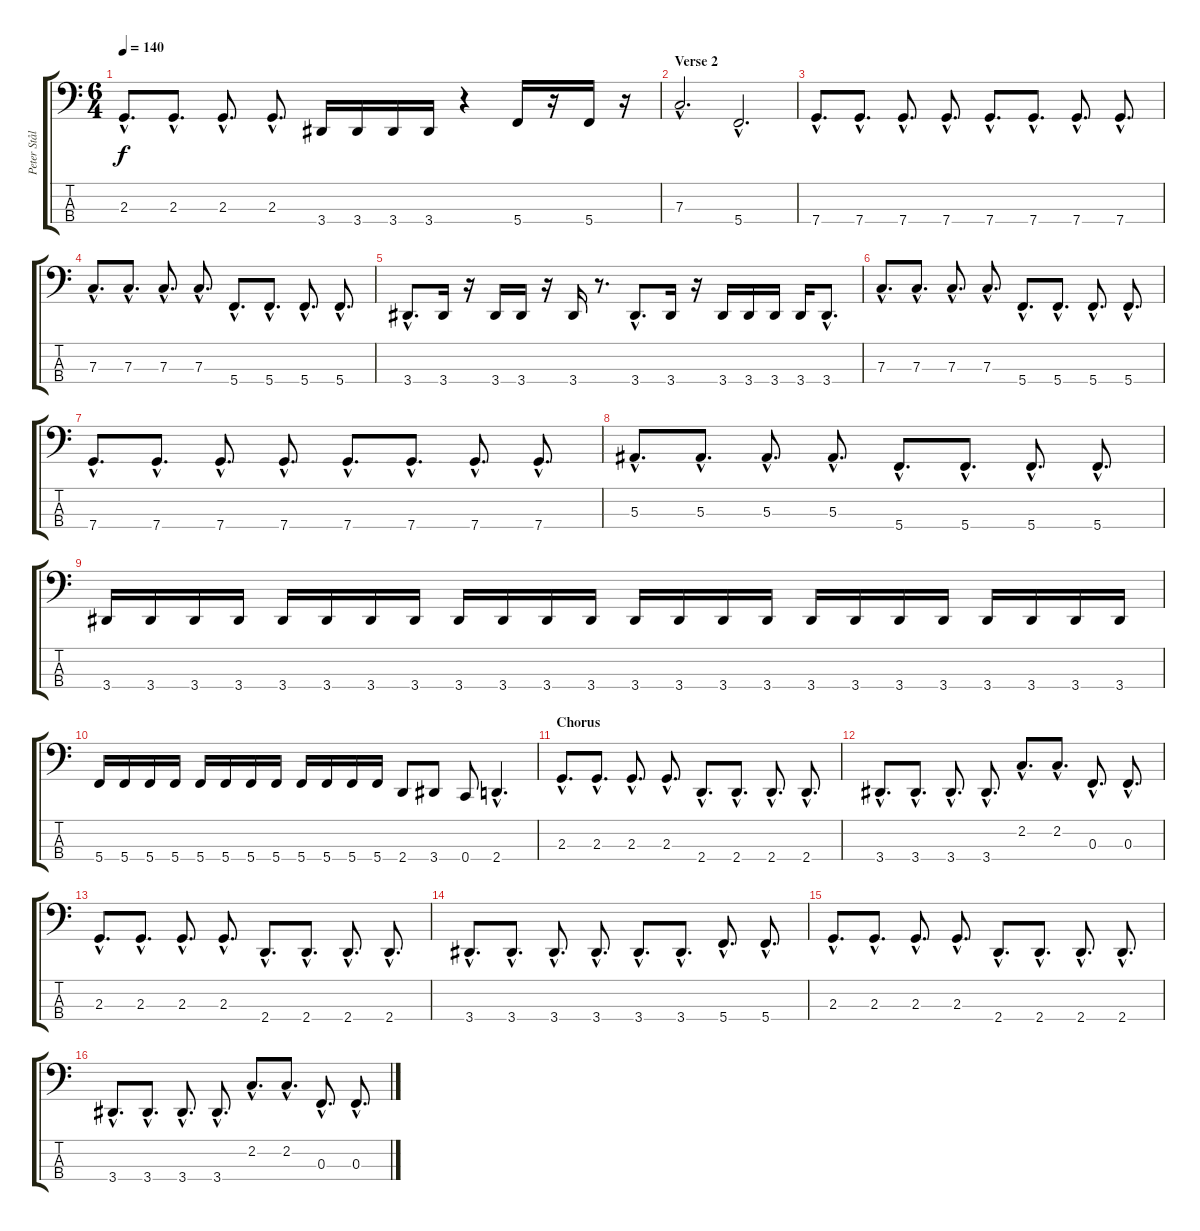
\track ("Peter Stålfors - Bass" "Peter Stål") {instrument electricbasspick}
\staff {score tabs}
\tuning (Eb2 Bb1 F1 C1) {hide}
\ts (6 4)
\tempo 140
\clef f4
\ks c
2.3{hac}.8{d dy f} 2.3{hac}.8{d} 2.3{hac}.8{d} 2.3{hac}.8{d} 3.4.16 3.4.16 3.4.16 3.4.16 r.4 5.4.16 r.16 5.4.16 r.16 |
\section ("" "Verse 2")
7.3{hac}.2{d} 5.4{hac}.2{d} |
7.4{hac}.8{d} 7.4{hac}.8{d} 7.4{hac}.8{d} 7.4{hac}.8{d} 7.4{hac}.8{d} 7.4{hac}.8{d} 7.4{hac}.8{d} 7.4{hac}.8{d} |
7.3{hac}.8{d} 7.3{hac}.8{d} 7.3{hac}.8{d} 7.3{hac}.8{d} 5.4{hac}.8{d} 5.4{hac}.8{d} 5.4{hac}.8{d} 5.4{hac}.8{d} |
3.4{hac}.8{d} 3.4.16 r.16 3.4.16 3.4.16 r.16 3.4.16 r.8{d} 3.4{hac}.8{d} 3.4.16 r.16 3.4.16 3.4.16 3.4.16 3.4.16 3.4{hac}.8{d} |
7.3{hac}.8{d} 7.3{hac}.8{d} 7.3{hac}.8{d} 7.3{hac}.8{d} 5.4{hac}.8{d} 5.4{hac}.8{d} 5.4{hac}.8{d} 5.4{hac}.8{d} |
7.4{hac}.8{d} 7.4{hac}.8{d} 7.4{hac}.8{d} 7.4{hac}.8{d} 7.4{hac}.8{d} 7.4{hac}.8{d} 7.4{hac}.8{d} 7.4{hac}.8{d} |
5.3{hac}.8{d} 5.3{hac}.8{d} 5.3{hac}.8{d} 5.3{hac}.8{d} 5.4{hac}.8{d} 5.4{hac}.8{d} 5.4{hac}.8{d} 5.4{hac}.8{d} |
3.4.16 3.4.16 3.4.16 3.4.16 3.4.16 3.4.16 3.4.16 3.4.16 3.4.16 3.4.16 3.4.16 3.4.16 3.4.16 3.4.16 3.4.16 3.4.16 3.4.16 3.4.16 3.4.16 3.4.16 3.4.16 3.4.16 3.4.16 3.4.16 |
5.4.16 5.4.16 5.4.16 5.4.16 5.4.16 5.4.16 5.4.16 5.4.16 5.4.16 5.4.16 5.4.16 5.4.16 2.4.8 3.4.8 0.4.8 2.4{hac}.4{d} |
\section ("" "Chorus")
2.3{hac}.8{d} 2.3{hac}.8{d} 2.3{hac}.8{d} 2.3{hac}.8{d} 2.4{hac}.8{d} 2.4{hac}.8{d} 2.4{hac}.8{d} 2.4{hac}.8{d} |
3.4{hac}.8{d} 3.4{hac}.8{d} 3.4{hac}.8{d} 3.4{hac}.8{d} 2.2{hac}.8{d} 2.2{hac}.8{d} 0.3{hac}.8{d} 0.3{hac}.8{d} |
2.3{hac}.8{d} 2.3{hac}.8{d} 2.3{hac}.8{d} 2.3{hac}.8{d} 2.4{hac}.8{d} 2.4{hac}.8{d} 2.4{hac}.8{d} 2.4{hac}.8{d} |
3.4{hac}.8{d} 3.4{hac}.8{d} 3.4{hac}.8{d} 3.4{hac}.8{d} 3.4{hac}.8{d} 3.4{hac}.8{d} 5.4{hac}.8{d} 5.4{hac}.8{d} |
2.3{hac}.8{d} 2.3{hac}.8{d} 2.3{hac}.8{d} 2.3{hac}.8{d} 2.4{hac}.8{d} 2.4{hac}.8{d} 2.4{hac}.8{d} 2.4{hac}.8{d} |
3.4{hac}.8{d} 3.4{hac}.8{d} 3.4{hac}.8{d} 3.4{hac}.8{d} 2.2{hac}.8{d} 2.2{hac}.8{d} 0.3{hac}.8{d} 0.3{hac}.8{d}
